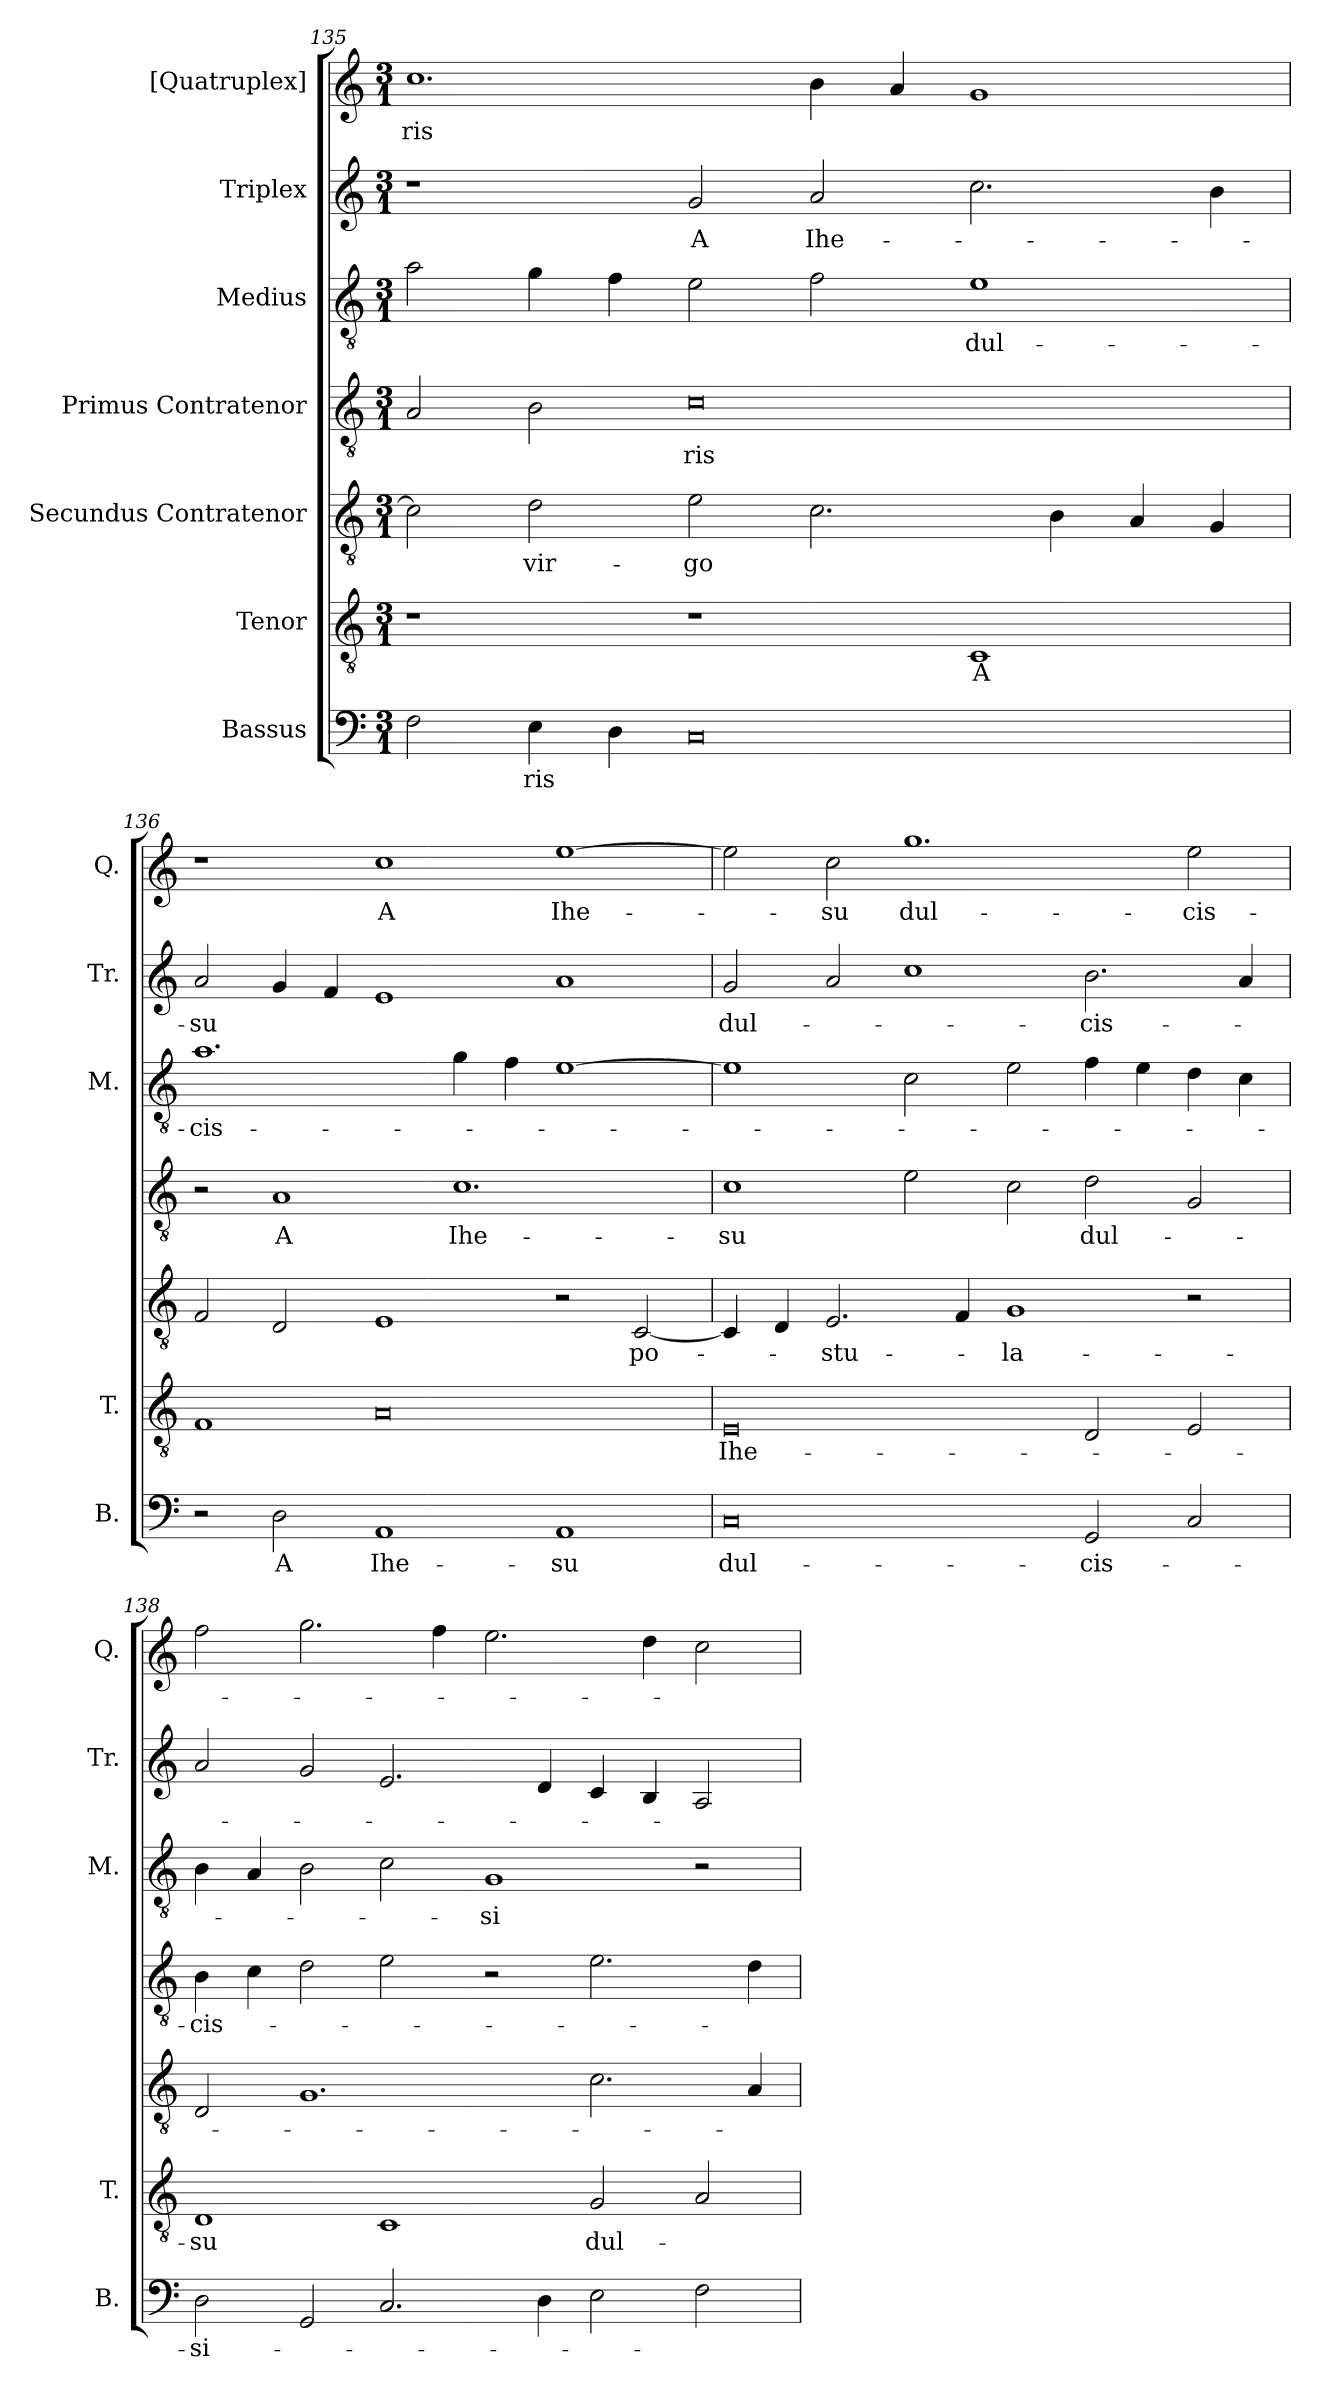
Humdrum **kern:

**kern	**text	**kern	**text	**kern	**text	**kern	**text	**kern	**text	**kern	**text	**kern	**text
*part7	*part7	*part6	*part6	*part5	*part5	*part4	*part4	*part3	*part3	*part2	*part2	*part1	*part1
*staff7	*staff7	*staff6	*staff6	*staff5	*staff5	*staff4	*staff4	*staff3	*staff3	*staff2	*staff2	*staff1	*staff1
*I"Bassus	*	*I"Tenor	*	*I"Secundus Contratenor	*	*I"Primus Contratenor	*	*I"Medius	*	*I"Triplex	*	*I"[Quatruplex]	*
*I'B.	*	*I'T.	*	*	*	*	*	*I'M.	*	*I'Tr.	*	*I'Q.	*
!!LO:LB:g=z
*clefF4	*	*clefGv2	*	*clefGv2	*	*clefGv2	*	*clefGv2	*	*clefG2	*	*clefG2	*
*	*	*ITrd7c12	*	*ITrd7c12	*	*ITrd7c12	*	*ITrd7c12	*	*	*	*	*
*k[]	*	*k[]	*	*k[]	*	*k[]	*	*k[]	*	*k[]	*	*k[]	*
*C:	*	*C:	*	*C:	*	*C:	*	*C:	*	*C:	*	*C:	*
*M3/1	*	*M3/1	*	*M3/1	*	*M3/1	*	*M3/1	*	*M3/1	*	*M3/1	*
=135	=135	=135	=135	=135	=135	=135	=135	=135	=135	=135	=135	=135	=135
!	!	!	!	!	!	!	!	!	!	!	!	!	!LO:LY:b:color=#000000
2Fi\	.	1r	.	2Ci\]	.	2AAi/	.	2Ai\	.	1r	.	1.cci	-ris
!	!LO:LY:b:color=#000000	!	!	!	!	!	!	!	!	!	!	!	!
!	!	!	!	!	!LO:LY:b:color=#000000	!	!	!	!	!	!	!	!
4Ei\	-ris	.	.	2Di\	vir-	2BBi\	.	4Gi\	.	.	.	.	.
4Di\	.	.	.	.	.	.	.	4Fi\	.	.	.	.	.
!	!	!	!	!	!LO:LY:b:color=#000000	!	!	!	!	!	!	!	!
!	!	!	!	!	!	!	!LO:LY:b:color=#000000	!	!	!	!	!	!
!	!	!	!	!	!	!	!	!	!	!	!LO:LY:b:color=#000000	!	!
0Ci	.	1r	.	2Ei\	-go	0Ci	-ris	2Ei\	.	2gi/	A	.	.
!	!	!	!	!	!	!	!	!	!	!	!LO:LY:b:color=#000000	!	!
.	.	.	.	2.Ci\	.	.	.	2Fi\	.	2ai/	Ihe-	4bi\	.
.	.	.	.	.	.	.	.	.	.	.	.	4ai/	.
!	!	!	!LO:LY:b:color=#000000	!	!	!	!	!	!	!	!	!	!
!	!	!	!	!	!	!	!	!	!LO:LY:b:color=#000000	!	!	!	!
.	.	1CCi	A	.	.	.	.	1Ei	dul-	2.cci\	.	1gi	.
.	.	.	.	4BBi\	.	.	.	.	.	.	.	.	.
.	.	.	.	4AAi/	.	.	.	.	.	.	.	.	.
.	.	.	.	4GGi/	.	.	.	.	.	4bi\	.	.	.
=136`	=136`	=136`	=136`	=136`	=136`	=136`	=136`	=136`	=136`	=136`	=136`	=136`	=136`
!	!	!	!	!	!	!	!	!	!LO:LY:b:color=#000000	!	!	!	!
!	!	!	!	!	!	!	!	!	!	!	!LO:LY:b:color=#000000	!	!
2r	.	1FFi	.	2FFi/	.	2r	.	1.Ai	-cis-	2ai/	-su	1r	.
!	!LO:LY:b:color=#000000	!	!	!	!	!	!	!	!	!	!	!	!
!	!	!	!	!	!	!	!LO:LY:b:color=#000000	!	!	!	!	!	!
2Di\	A	.	.	2DDi/	.	1AAi	A	.	.	4gi/	.	.	.
.	.	.	.	.	.	.	.	.	.	4fi/	.	.	.
!	!LO:LY:b:color=#000000	!	!	!	!	!	!	!	!	!	!	!	!
!	!	!	!	!	!	!	!	!	!	!	!	!	!LO:LY:b:color=#000000
1AAi	Ihe-	0AAi	.	1EEi	.	.	.	.	.	1ei	.	1cci	A
!	!	!	!	!	!	!	!LO:LY:b:color=#000000	!	!	!	!	!	!
.	.	.	.	.	.	1.Ci	Ihe-	4Gi\	.	.	.	.	.
.	.	.	.	.	.	.	.	4Fi\	.	.	.	.	.
!	!LO:LY:b:color=#000000	!	!	!	!	!	!	!	!	!	!	!	!
!	!	!	!	!	!	!	!	!	!	!	!	!	!LO:LY:b:color=#000000
1AAi	-su	.	.	2r	.	.	.	[>1Ei	.	1ai	.	[>1eei	Ihe-
!	!	!	!	!	!LO:LY:b:color=#000000	!	!	!	!	!	!	!	!
.	.	.	.	[<2CCi/	po-	.	.	.	.	.	.	.	.
=137`	=137`	=137`	=137`	=137`	=137`	=137`	=137`	=137`	=137`	=137`	=137`	=137`	=137`
!	!LO:LY:b:color=#000000	!	!	!	!	!	!	!	!	!	!	!	!
!	!	!	!LO:LY:b:color=#000000	!	!	!	!	!	!	!	!	!	!
!	!	!	!	!	!	!	!LO:LY:b:color=#000000	!	!	!	!	!	!
!	!	!	!	!	!	!	!	!	!	!	!LO:LY:b:color=#000000	!	!
0Ci	dul-	0EEi	Ihe-	4CCi/]	.	1Ci	-su	1Ei]	.	2gi/	dul-	2eei\]	.
.	.	.	.	4DDi/	.	.	.	.	.	.	.	.	.
!	!	!	!	!	!LO:LY:b:color=#000000	!	!	!	!	!	!	!	!
!	!	!	!	!	!	!	!	!	!	!	!	!	!LO:LY:b:color=#000000
.	.	.	.	2.EEi/	-stu-	.	.	.	.	2ai/	.	2cci\	-su
!	!	!	!	!	!	!	!	!	!	!	!	!	!LO:LY:b:color=#000000
.	.	.	.	.	.	2Ei\	.	2Ci\	.	1cci	.	1.ggi	dul-
.	.	.	.	4FFi/	.	.	.	.	.	.	.	.	.
!	!	!	!	!	!LO:LY:b:color=#000000	!	!	!	!	!	!	!	!
.	.	.	.	1GGi	-la-	2Ci\	.	2Ei\	.	.	.	.	.
!	!LO:LY:b:color=#000000	!	!	!	!	!	!	!	!	!	!	!	!
!	!	!	!	!	!	!	!LO:LY:b:color=#000000	!	!	!	!	!	!
!	!	!	!	!	!	!	!	!	!	!	!LO:LY:b:color=#000000	!	!
2GGi/	-cis-	2DDi/	.	.	.	2Di\	dul-	4Fi\	.	2.bi\	-cis-	.	.
.	.	.	.	.	.	.	.	4Ei\	.	.	.	.	.
!	!	!	!	!	!	!	!	!	!	!	!	!	!LO:LY:b:color=#000000
2Ci/	.	2EEi/	.	2r	.	2GGi/	.	4Di\	.	.	.	2eei\	-cis-
.	.	.	.	.	.	.	.	4Ci\	.	4ai/	.	.	.
!!LO:PB:g=z
=138`	=138`	=138`	=138`	=138`	=138`	=138`	=138`	=138`	=138`	=138`	=138`	=138`	=138`
!	!LO:LY:b:color=#000000	!	!	!	!	!	!	!	!	!	!	!	!
!	!	!	!LO:LY:b:color=#000000	!	!	!	!	!	!	!	!	!	!
!	!	!	!	!	!	!	!LO:LY:b:color=#000000	!	!	!	!	!	!
2Di\	-si-	1DDi	-su	2DDi/	.	4BBi\	-cis-	4BBi\	.	2ai/	.	2ffi\	.
.	.	.	.	.	.	4Ci\	.	4AAi/	.	.	.	.	.
2GGi/	.	.	.	1.GGi	.	2Di\	.	2BBi\	.	2gi/	.	2.ggi\	.
2.Ci/	.	1CCi	.	.	.	2Ei\	.	2Ci\	.	2.ei/	.	.	.
.	.	.	.	.	.	.	.	.	.	.	.	4ffi\	.
!	!	!	!	!	!	!	!	!	!LO:LY:b:color=#000000	!	!	!	!
.	.	.	.	.	.	2r	.	1GGi	-si-	.	.	2.eei\	.
4Di\	.	.	.	.	.	.	.	.	.	4di/	.	.	.
!	!	!	!LO:LY:b:color=#000000	!	!	!	!	!	!	!	!	!	!
2Ei\	.	2GGi/	dul-	2.Ci\	.	2.Ei\	.	.	.	4ci/	.	.	.
.	.	.	.	.	.	.	.	.	.	4Bi/	.	4ddi\	.
2Fi\	.	2AAi/	.	.	.	.	.	2r	.	2Ai/	.	2cci\	.
.	.	.	.	4AAi/	.	4Di\	.	.	.	.	.	.	.
=`	=`	=`	=`	=`	=`	=`	=`	=`	=`	=`	=`	=`	=`
*-	*-	*-	*-	*-	*-	*-	*-	*-	*-	*-	*-	*-	*-
